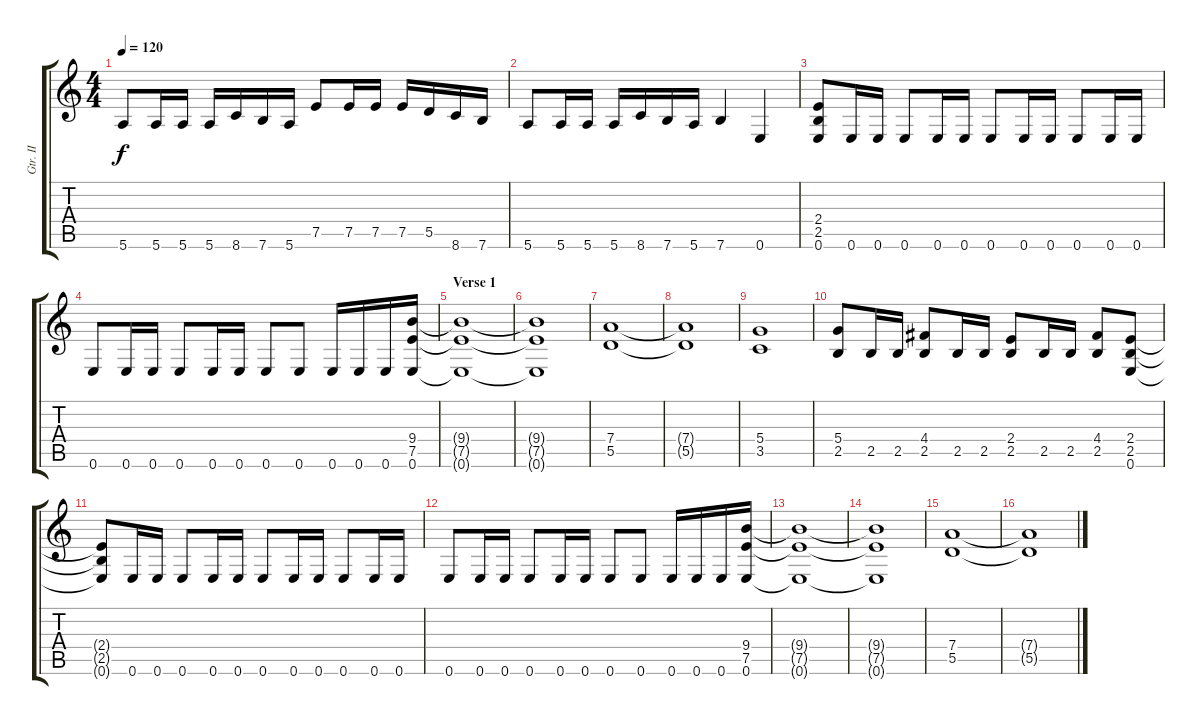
\track ("Gtr. II" "Gtr. II") {instrument distortionguitar}
\staff {score tabs}
\tuning (E4 B3 G3 D3 A2 E2) {hide}
\ts (4 4)
\tempo 120
\clef g2
\ks c
5.6.8{dy f} 5.6.16 5.6.16 5.6.16 8.6.16 7.6.16 5.6.16 7.5.8 7.5.16 7.5.16 7.5.16 5.5.16 8.6.16 7.6.16 |
5.6.8 5.6.16 5.6.16 5.6.16 8.6.16 7.6.16 5.6.16 7.6.4 0.6.4 |
(2.4 2.5 0.6).8 0.6.16 0.6.16 0.6.8 0.6.16 0.6.16 0.6.8 0.6.16 0.6.16 0.6.8 0.6.16 0.6.16 |
0.6.8 0.6.16 0.6.16 0.6.8 0.6.16 0.6.16 0.6.8 0.6.8 0.6.16 0.6.16 0.6.16 (9.4 7.5 0.6).16 |
\section ("" "Verse 1")
(9.4{t} 7.5{t} 0.6{t}).1 |
(9.4{t} 7.5{t} 0.6{t}).1 |
(7.4 5.5).1 |
(7.4{t} 5.5{t}).1 |
(5.4 3.5).1 |
(5.4 2.5).8 2.5.16 2.5.16 (4.4 2.5).8 2.5.16 2.5.16 (2.4 2.5).8 2.5.16 2.5.16 (4.4 2.5).8 (2.4 2.5 0.6).8 |
(2.4{t} 2.5{t} 0.6{t}).8 0.6.16 0.6.16 0.6.8 0.6.16 0.6.16 0.6.8 0.6.16 0.6.16 0.6.8 0.6.16 0.6.16 |
0.6.8 0.6.16 0.6.16 0.6.8 0.6.16 0.6.16 0.6.8 0.6.8 0.6.16 0.6.16 0.6.16 (9.4 7.5 0.6).16 |
(9.4{t} 7.5{t} 0.6{t}).1 |
(9.4{t} 7.5{t} 0.6{t}).1 |
(7.4 5.5).1 |
(7.4{t} 5.5{t}).1
